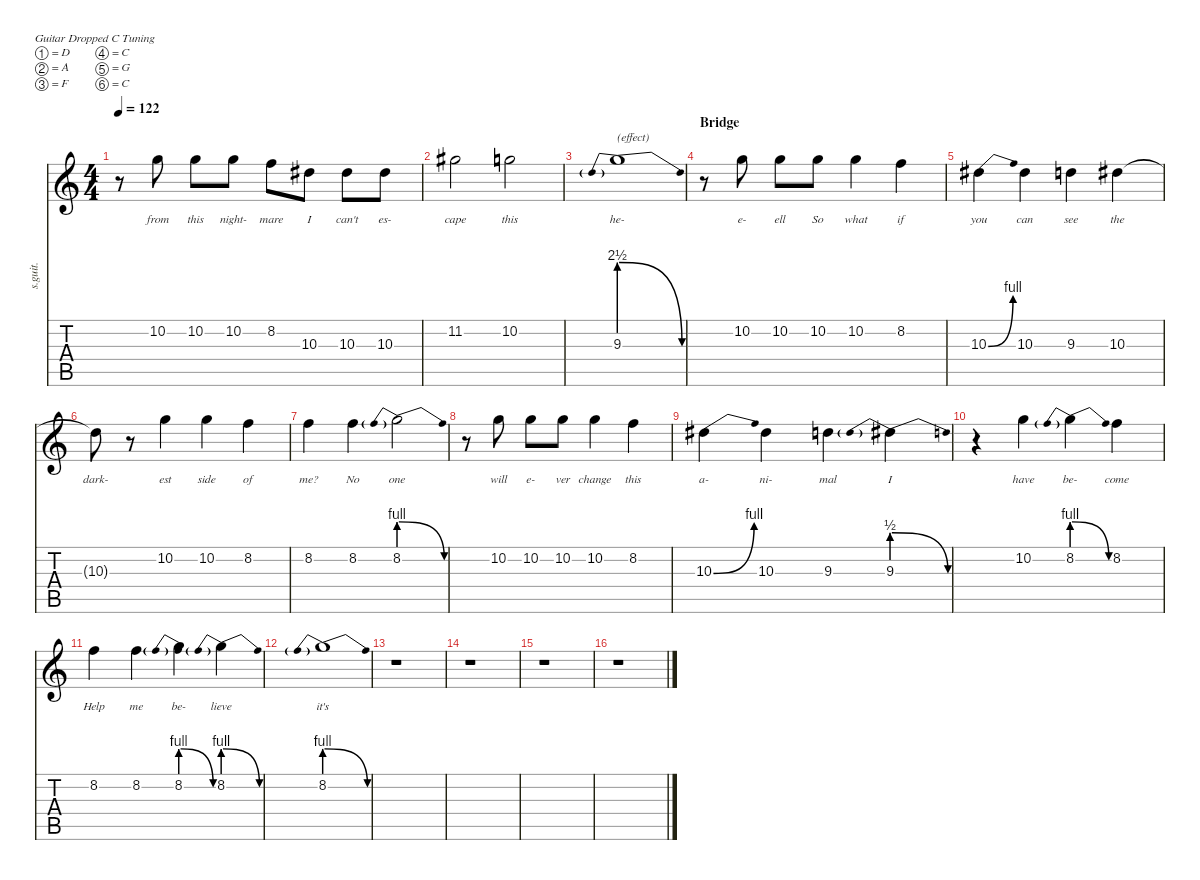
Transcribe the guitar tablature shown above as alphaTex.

\defaultSystemsLayout 4
\hideDynamics
\bracketExtendMode nobrackets
\track ("Adam Gontier - Vocals" "s.guit.") {instrument oboe}
\staff {score tabs}
\tuning (D4 A3 F3 C3 G2 C2)
\displaytranspose 12
\ts (4 4)
\tempo 122
\clef g2
\ks c
r.8{dy f} 10.2.8{lyrics (0 "from") lyrics (1 "") lyrics (2 "") lyrics (3 "") lyrics (4 "")} 10.2.8{lyrics (0 "this") lyrics (1 "") lyrics (2 "") lyrics (3 "") lyrics (4 "")} 10.2.8{lyrics (0 "night-") lyrics (1 "") lyrics (2 "") lyrics (3 "") lyrics (4 "")} 8.2.8{lyrics (0 "mare") lyrics (1 "") lyrics (2 "") lyrics (3 "") lyrics (4 "")} 10.3{acc #}.8{lyrics (0 "I") lyrics (1 "") lyrics (2 "") lyrics (3 "") lyrics (4 "")} 10.3{acc #}.8{lyrics (0 "can't") lyrics (1 "") lyrics (2 "") lyrics (3 "") lyrics (4 "")} 10.3{acc #}.8{lyrics (0 "es-") lyrics (1 "") lyrics (2 "") lyrics (3 "") lyrics (4 "")} |
11.2{acc #}.2{lyrics (0 "cape") lyrics (1 "") lyrics (2 "") lyrics (3 "") lyrics (4 "")} 10.2.2{lyrics (0 "this") lyrics (1 "") lyrics (2 "") lyrics (3 "") lyrics (4 "")} |
9.3{be (prebendrelease 0 10 60 0)}.1{txt "(effect)" lyrics (0 "he-") lyrics (1 "") lyrics (2 "") lyrics (3 "") lyrics (4 "")} |
\section ("" "Bridge")
r.8 10.2.8{lyrics (0 "e-") lyrics (1 "") lyrics (2 "") lyrics (3 "") lyrics (4 "")} 10.2.8{lyrics (0 "ell") lyrics (1 "") lyrics (2 "") lyrics (3 "") lyrics (4 "")} 10.2.8{lyrics (0 "So") lyrics (1 "") lyrics (2 "") lyrics (3 "") lyrics (4 "")} 10.2.4{lyrics (0 "what") lyrics (1 "") lyrics (2 "") lyrics (3 "") lyrics (4 "")} 8.2.4{lyrics (0 "if") lyrics (1 "") lyrics (2 "") lyrics (3 "") lyrics (4 "")} |
10.3{be (bend 0 0 34.8 4) acc #}.4{lyrics (0 "you") lyrics (1 "") lyrics (2 "") lyrics (3 "") lyrics (4 "")} 10.3{acc #}.4{lyrics (0 "can") lyrics (1 "") lyrics (2 "") lyrics (3 "") lyrics (4 "")} 9.3.4{lyrics (0 "see") lyrics (1 "") lyrics (2 "") lyrics (3 "") lyrics (4 "")} 10.3{acc #}.4{lyrics (0 "the") lyrics (1 "") lyrics (2 "") lyrics (3 "") lyrics (4 "")} |
10.3{t acc #}.8{lyrics (0 "dark-") lyrics (1 "") lyrics (2 "") lyrics (3 "") lyrics (4 "")} r.8 10.2.4{lyrics (0 "est") lyrics (1 "") lyrics (2 "") lyrics (3 "") lyrics (4 "")} 10.2.4{lyrics (0 "side") lyrics (1 "") lyrics (2 "") lyrics (3 "") lyrics (4 "")} 8.2.4{lyrics (0 "of") lyrics (1 "") lyrics (2 "") lyrics (3 "") lyrics (4 "")} |
8.2.4{lyrics (0 "me?") lyrics (1 "") lyrics (2 "") lyrics (3 "") lyrics (4 "")} 8.2.4{lyrics (0 "No") lyrics (1 "") lyrics (2 "") lyrics (3 "") lyrics (4 "")} 8.2{be (prebendrelease 0 4 45 0)}.2{lyrics (0 "one") lyrics (1 "") lyrics (2 "") lyrics (3 "") lyrics (4 "")} |
r.8 10.2.8{lyrics (0 "will") lyrics (1 "") lyrics (2 "") lyrics (3 "") lyrics (4 "")} 10.2.8{lyrics (0 "e-") lyrics (1 "") lyrics (2 "") lyrics (3 "") lyrics (4 "")} 10.2.8{lyrics (0 "ver") lyrics (1 "") lyrics (2 "") lyrics (3 "") lyrics (4 "")} 10.2.4{lyrics (0 "change") lyrics (1 "") lyrics (2 "") lyrics (3 "") lyrics (4 "")} 8.2.4{lyrics (0 "this") lyrics (1 "") lyrics (2 "") lyrics (3 "") lyrics (4 "")} |
10.3{be (bend 0 0 34.8 4) acc #}.4{lyrics (0 "a-") lyrics (1 "") lyrics (2 "") lyrics (3 "") lyrics (4 "")} 10.3{acc #}.4{lyrics (0 "ni-") lyrics (1 "") lyrics (2 "") lyrics (3 "") lyrics (4 "")} 9.3.4{lyrics (0 "mal") lyrics (1 "") lyrics (2 "") lyrics (3 "") lyrics (4 "")} 9.3{be (prebendrelease 0 2 34.8 0)}.4{lyrics (0 "I") lyrics (1 "") lyrics (2 "") lyrics (3 "") lyrics (4 "")} |
r.4 10.2.4{lyrics (0 "have") lyrics (1 "") lyrics (2 "") lyrics (3 "") lyrics (4 "")} 8.2{be (prebendrelease 0 4 34.8 0)}.4{lyrics (0 "be-") lyrics (1 "") lyrics (2 "") lyrics (3 "") lyrics (4 "")} 8.2.4{lyrics (0 "come") lyrics (1 "") lyrics (2 "") lyrics (3 "") lyrics (4 "")} |
8.2.4{lyrics (0 "Help") lyrics (1 "") lyrics (2 "") lyrics (3 "") lyrics (4 "")} 8.2.4{lyrics (0 "me") lyrics (1 "") lyrics (2 "") lyrics (3 "") lyrics (4 "")} 8.2{be (prebendrelease 0 4 55.199999999999996 0)}.4{lyrics (0 "be-") lyrics (1 "") lyrics (2 "") lyrics (3 "") lyrics (4 "")} 8.2{be (prebendrelease 0 4 55.199999999999996 0)}.4{lyrics (0 "lieve") lyrics (1 "") lyrics (2 "") lyrics (3 "") lyrics (4 "")} |
8.2{be (prebendrelease 0 4 55.199999999999996 0)}.1{lyrics (0 "it's") lyrics (1 "") lyrics (2 "") lyrics (3 "") lyrics (4 "")} |
r.1 |
r.1 |
r.1 |
r.1
